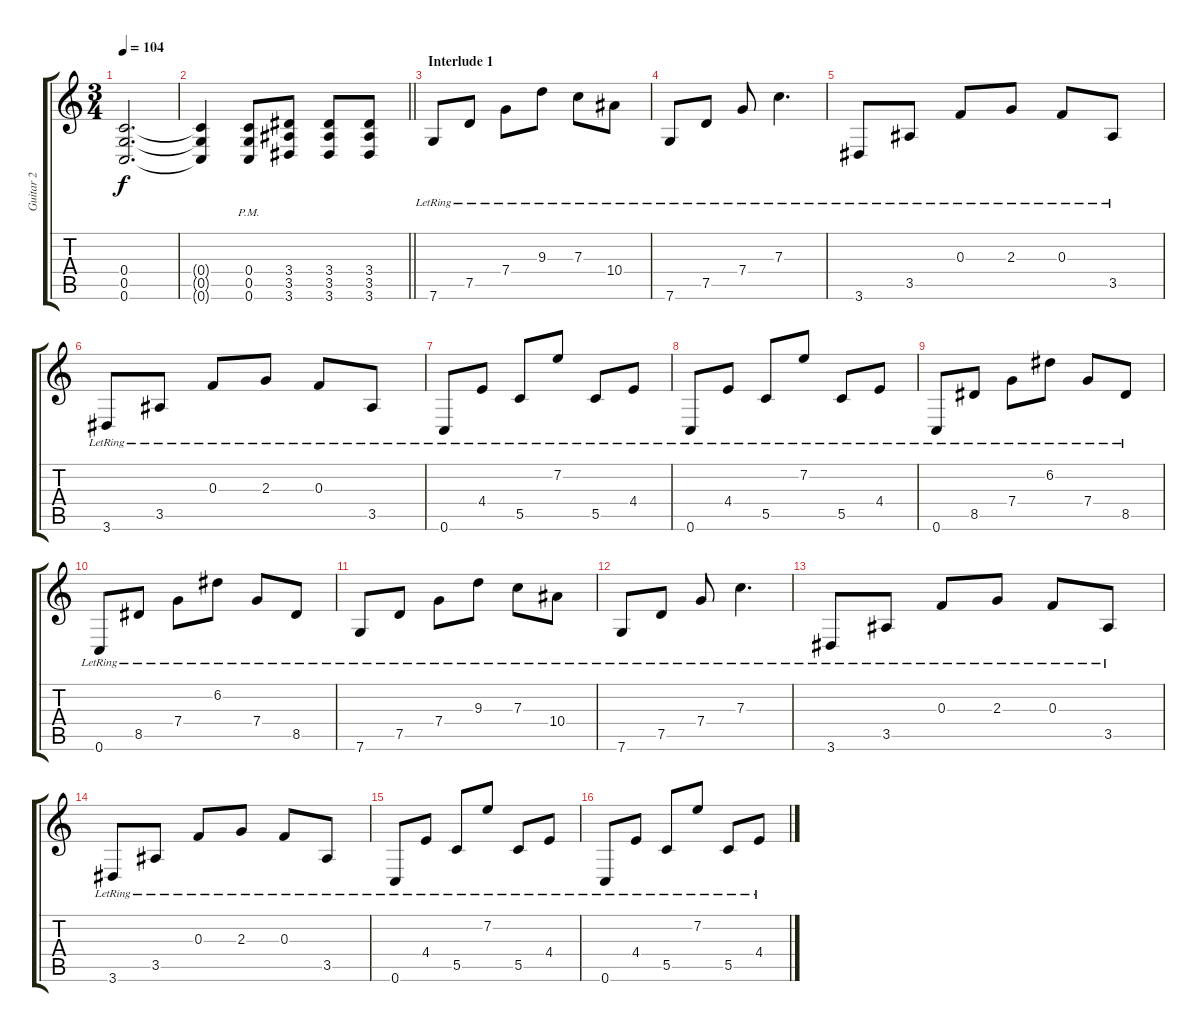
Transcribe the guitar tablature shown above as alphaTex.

\track ("Guitar 2" "Guitar 2") {instrument distortionguitar}
\staff {score tabs}
\tuning (D4 A3 F3 C3 G2 C2) {hide}
\ts (3 4)
\tempo 104
\clef g2
\ks c
(0.4 0.5 0.6).2{d dy f} |
\barLineRight lightlight
(0.4{t} 0.5{t} 0.6{t}).4 (0.4{pm} 0.5{pm} 0.6{pm}).8 (3.4 3.5 3.6).8 (3.4 3.5 3.6).8 (3.4 3.5 3.6).8 |
\section ("" "Interlude 1")
7.6{lr}.8{instrument electricguitarclean} 7.5{lr}.8 7.4{lr}.8 9.3{lr}.8 7.3{lr}.8 10.4{lr}.8 |
7.6{lr}.8 7.5{lr}.8 7.4{lr}.8 7.3{lr}.4{d} |
3.6{lr}.8 3.5{lr}.8 0.3{lr}.8 2.3{lr}.8 0.3{lr}.8 3.5{lr}.8 |
3.6{lr}.8 3.5{lr}.8 0.3{lr}.8 2.3{lr}.8 0.3{lr}.8 3.5{lr}.8 |
0.6{lr}.8 4.4{lr}.8 5.5{lr}.8 7.2{lr}.8 5.5{lr}.8 4.4{lr}.8 |
0.6{lr}.8 4.4{lr}.8 5.5{lr}.8 7.2{lr}.8 5.5{lr}.8 4.4{lr}.8 |
0.6{lr}.8 8.5{lr}.8 7.4{lr}.8 6.2{lr}.8 7.4{lr}.8 8.5{lr}.8 |
0.6{lr}.8 8.5{lr}.8 7.4{lr}.8 6.2{lr}.8 7.4{lr}.8 8.5{lr}.8 |
7.6{lr}.8 7.5{lr}.8 7.4{lr}.8 9.3{lr}.8 7.3{lr}.8 10.4{lr}.8 |
7.6{lr}.8 7.5{lr}.8 7.4{lr}.8 7.3{lr}.4{d} |
3.6{lr}.8 3.5{lr}.8 0.3{lr}.8 2.3{lr}.8 0.3{lr}.8 3.5{lr}.8 |
3.6{lr}.8 3.5{lr}.8 0.3{lr}.8 2.3{lr}.8 0.3{lr}.8 3.5{lr}.8 |
0.6{lr}.8 4.4{lr}.8 5.5{lr}.8 7.2{lr}.8 5.5{lr}.8 4.4{lr}.8 |
0.6{lr}.8 4.4{lr}.8 5.5{lr}.8 7.2{lr}.8 5.5{lr}.8 4.4{lr}.8
